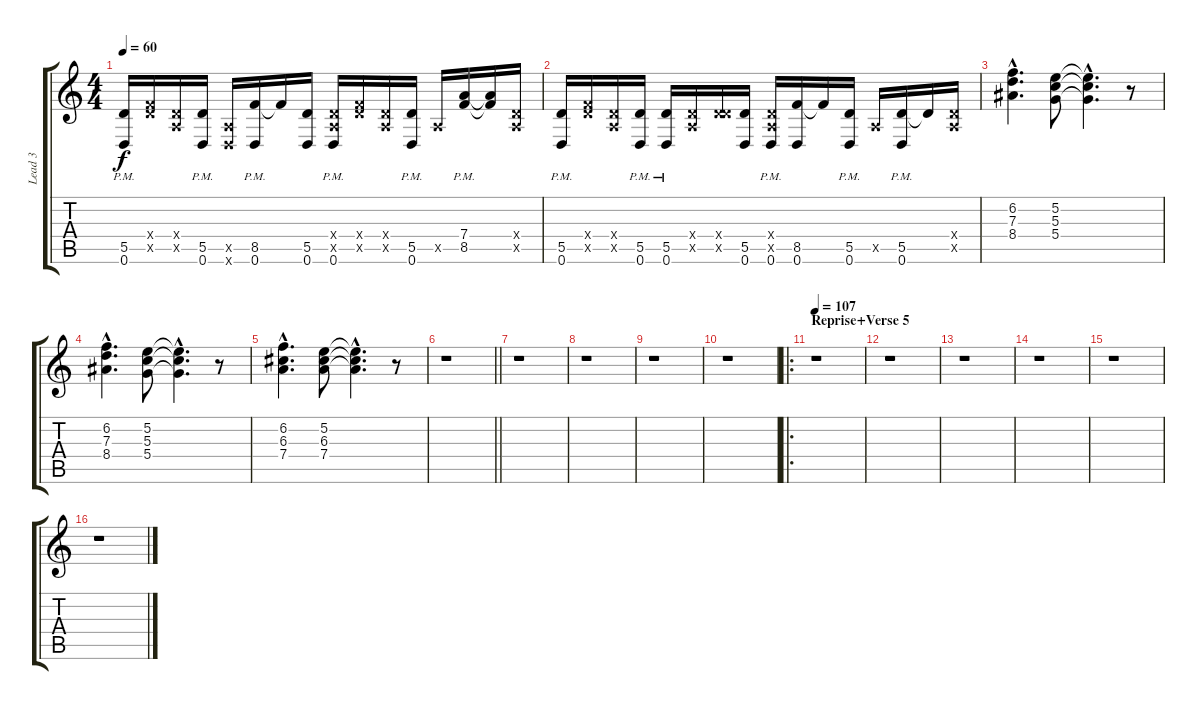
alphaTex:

\track ("Lead 3" "Lead 3") {instrument overdrivenguitar}
\staff {score tabs}
\tuning (E4 B3 G3 D3 A2 D2) {hide}
\ts (4 4)
\tempo 60
\clef g2
\ks c
(5.5 0.6{pm}).16{dy f} (0.4{x} 8.5{x}).16 (0.4{x} 0.5{x}).16 (5.5 0.6{pm}).16 (0.5{x} 0.6{x}).16 (8.5{pm} 0.6).16 8.5{t}.16 (5.5 0.6).16 (0.4{x} 0.5{x} 0.6{pm}).16 (0.4{x} 8.5{x}).16 (0.4{x} 0.5{x}).16 (5.5 0.6{pm}).16 0.5{x}.16 (7.4 8.5{pm}).16 (7.4{t} 8.5{t}).16 (0.4{x} 0.5{x}).16 |
(5.5 0.6{pm}).16 (0.4{x} 8.5{x}).16 (0.4{x} 0.5{x}).16 (5.5 0.6{pm}).16 (5.5{pm} 0.6).16 (0.4{x} 0.5{x}).16 (0.4{x} 5.5{x}).16 (5.5 0.6).16 (0.4{x} 0.5{x} 0.6{pm}).16 (8.5 0.6).16 8.5{t}.16 (5.5 0.6{pm}).16 0.5{x}.16 (5.5{pm} 0.6).16 5.5{t}.16 (0.4{x} 0.5{x}).16 |
(6.2{hac} 7.3{hac} 8.4{hac}).4{d} (5.2 5.3 5.4).8 (5.2{hac t} 5.3{hac t} 5.4{hac t}).4{d} r.8 |
(6.2{hac} 7.3{hac} 8.4{hac}).4{d} (5.2 5.3 5.4).8 (5.2{hac t} 5.3{hac t} 5.4{hac t}).4{d} r.8 |
(6.2{hac} 6.3{hac} 7.4{hac}).4{d} (5.2 6.3 7.4).8 (5.2{hac t} 6.3{hac t} 7.4{hac t}).4{d} r.8 |
\barLineRight lightlight
r.1 |
r.1 |
r.1 |
r.1 |
r.1 |
\ro
\section ("" "Reprise+Verse 5")
\tempo 107
r.1 |
r.1 |
r.1 |
r.1 |
r.1 |
r.1
